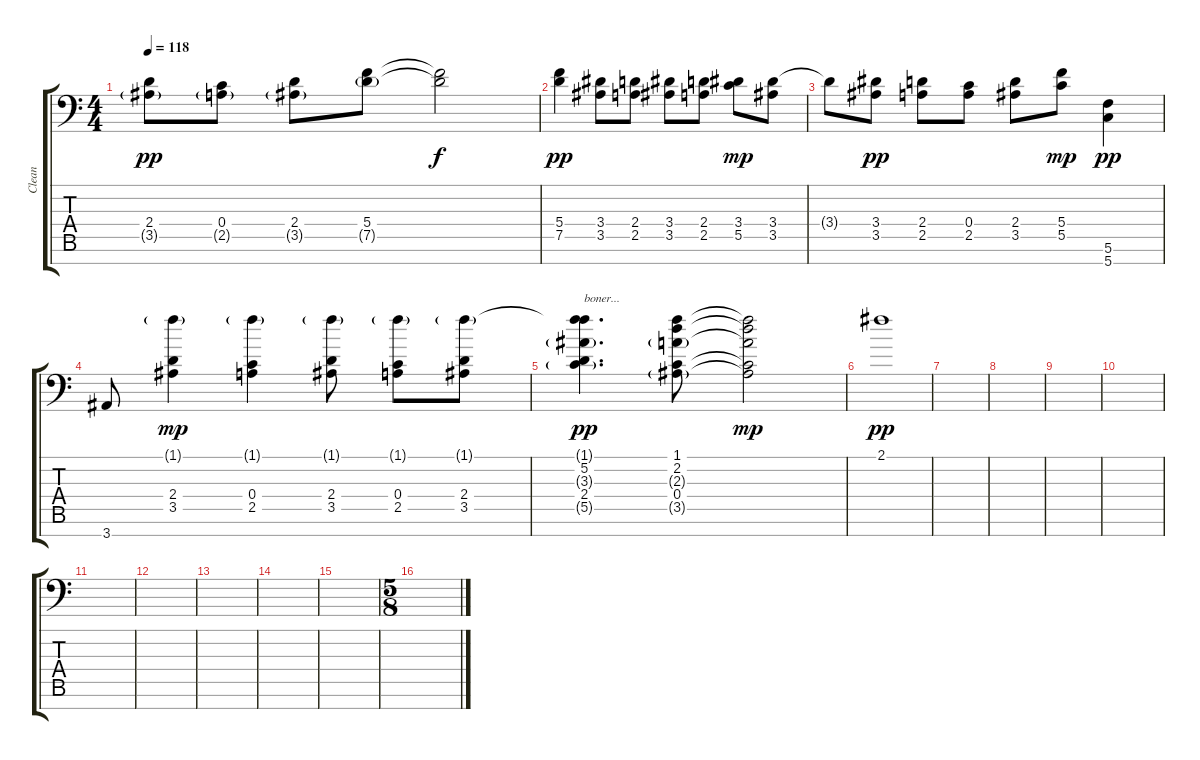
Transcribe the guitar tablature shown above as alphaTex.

\track ("Clean" "Clean") {instrument acousticguitarsteel}
\staff {score tabs}
\tuning (E4 C4 G3 C3 G2 C2 G1) {hide}
\ts (4 4)
\tempo 118
\clef f4
\ks c
(2.4 3.5{g}).8{dy pp} (0.4 2.5{g}).8 (2.4 3.5{g}).8 (5.4 7.5{g}).8 (5.4{t} 7.5{t}).2{dy f} |
(5.4 7.5).4{dy pp} (3.4 3.5).8 (2.4 2.5).8 (3.4 3.5).8 (2.4 2.5).8 (3.4 5.5).8{dy mp} (3.4 3.5).8 |
3.4{t}.8 (3.4 3.5).8{dy pp} (2.4 2.5).8 (0.4 2.5).8 (2.4 3.5).8 (5.4 5.5).8{dy mp} (5.6 5.7).4{dy pp} |
3.7.8 (1.1{g} 2.4 3.5).4{dy mp} (1.1{g} 0.4 2.5).4 (1.1{g} 2.4 3.5).8 (1.1{g} 0.4 2.5).8 (1.1{g} 2.4 3.5).8 |
(1.1{t} 5.2 3.3{g} 2.4 5.5{g}).4{d txt "boner..." dy pp} (1.1 2.2 2.3{g} 0.4 3.5{g}).8 (1.1{t} 2.2{t} 2.3{t} 0.4{t} 3.5{t}).2{dy mp} |
2.1.1{dy pp} |
|
|
|
|
|
|
|
|
|
\ts (5 8)
